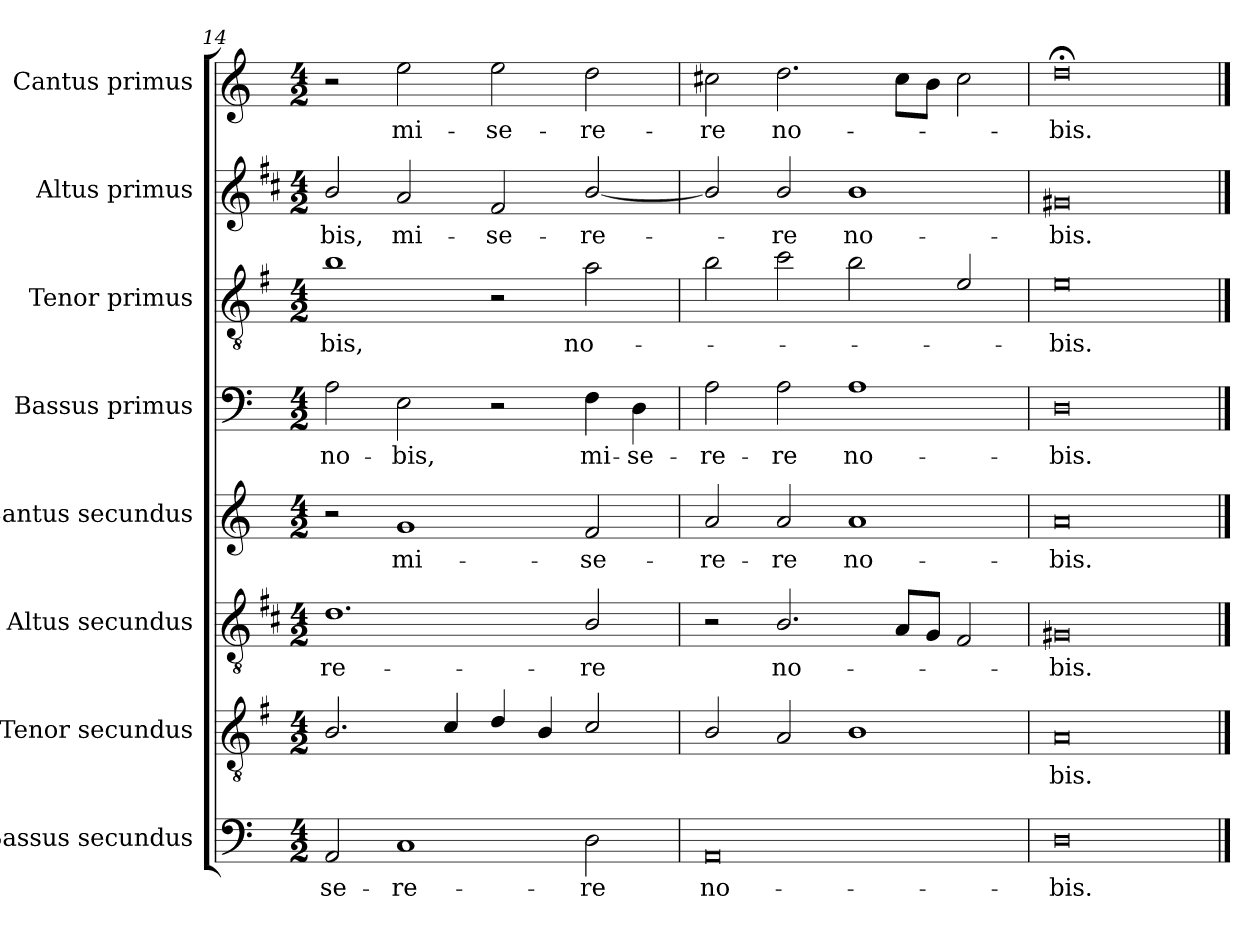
**kern	**text	**kern	**text	**kern	**text	**kern	**text	**kern	**text	**kern	**text	**kern	**text	**kern	**text
*part8	*part8	*part7	*part7	*part6	*part6	*part5	*part5	*part4	*part4	*part3	*part3	*part2	*part2	*part1	*part1
*staff8	*staff8	*staff7	*staff7	*staff6	*staff6	*staff5	*staff5	*staff4	*staff4	*staff3	*staff3	*staff2	*staff2	*staff1	*staff1
*I"Bassus secundus	*	*I"Tenor secundus	*	*I"Altus secundus	*	*I"Cantus secundus	*	*I"Bassus primus	*	*I"Tenor primus	*	*I"Altus primus	*	*I"Cantus primus	*
*I'B2	*	*I'T2	*	*I'A2	*	*I'C2	*	*I'B1	*	*I'T1	*	*I'A1	*	*I'C1	*
*clefF4	*	*clefGv2	*	*clefGv2	*	*clefG2	*	*clefF4	*	*clefGv2	*	*clefG2	*	*clefG2	*
*	*	*ITrd4c7	*	*ITrd1c2	*	*	*	*	*	*ITrd4c7	*	*ITrd1c2	*	*	*
*k[]	*	*k[]	*	*k[]	*	*k[]	*	*k[]	*	*k[]	*	*k[]	*	*k[]	*
*C:	*	*C:	*	*C:	*	*C:	*	*C:	*	*C:	*	*C:	*	*C:	*
*M4/2	*	*M4/2	*	*M4/2	*	*M4/2	*	*M4/2	*	*M4/2	*	*M4/2	*	*M4/2	*
=14	=14	=14	=14	=14	=14	=14	=14	=14	=14	=14	=14	=14	=14	=14	=14
!	!LO:LY:b	!	!	!	!LO:LY:b	!	!	!	!LO:LY:b	!	!LO:LY:b	!	!LO:LY:b	!	!
2AA/	-se-	2.E/	.	1.c	-re-	2r	.	2A\	no-	1e	-bis,	2a/	-bis,	2r	.
!	!LO:LY:b	!	!	!	!	!	!LO:LY:b	!	!LO:LY:b	!	!	!	!LO:LY:b	!	!LO:LY:b
1C	-re-	.	.	.	.	1g	mi-	2E\	-bis,	.	.	2g/	mi-	2ee\	mi-
.	.	4F/	.	.	.	.	.	.	.	.	.	.	.	.	.
!	!	!	!	!	!	!	!	!	!	!	!	!	!LO:LY:b	!	!LO:LY:b
.	.	4G/	.	.	.	.	.	2r	.	2r	.	2e/	-se-	2ee\	-se-
.	.	4E/	.	.	.	.	.	.	.	.	.	.	.	.	.
!	!LO:LY:b	!	!	!	!LO:LY:b	!	!LO:LY:b	!	!LO:LY:b	!	!LO:LY:b	!	!LO:LY:b	!	!LO:LY:b
2D\	-re	2F/	.	2A/	-re	2f/	-se-	4F\	mi-	2d\	no-	[2a/	-re-	2dd\	-re-
!	!	!	!	!	!	!	!	!	!LO:LY:b	!	!	!	!	!	!
.	.	.	.	.	.	.	.	4D\	-se-	.	.	.	.	.	.
=15	=15	=15	=15	=15	=15	=15	=15	=15	=15	=15	=15	=15	=15	=15	=15
!	!LO:LY:b	!	!	!	!	!	!LO:LY:b	!	!LO:LY:b	!	!	!	!	!	!LO:LY:b
0AA	no-	2E/	.	2r	.	2a/	-re-	2A\	-re-	2e\	.	2a/]	.	2cc#X\	-re
!	!	!	!	!	!LO:LY:b	!	!LO:LY:b	!	!LO:LY:b	!	!	!	!LO:LY:b	!	!LO:LY:b
.	.	2D/	.	2.A/	no-	2a/	-re	2A\	-re	2f\	.	2a/	-re	2.dd\	no-
!	!	!	!	!	!	!	!LO:LY:b	!	!LO:LY:b	!	!	!	!LO:LY:b	!	!
.	.	1E	.	.	.	1a	no-	1A	no-	2e\	.	1a	no-	.	.
.	.	.	.	8G/L	.	.	.	.	.	.	.	.	.	8cc#\L	.
.	.	.	.	8F/J	.	.	.	.	.	.	.	.	.	8b\J	.
.	.	.	.	2E/	.	.	.	.	.	2A/	.	.	.	2cc#\	.
=16	=16	=16	=16	=16	=16	=16	=16	=16	=16	=16	=16	=16	=16	=16	=16
!	!LO:LY:b	!	!LO:LY:b	!	!LO:LY:b	!	!LO:LY:b	!	!LO:LY:b	!	!LO:LY:b	!	!LO:LY:b	!	!LO:LY:b
0D	-bis.	0D	-bis.	0F#X	-bis.	0a	-bis.	0D	-bis.	0A	-bis.	0f#X	-bis.	0dd;<	-bis.
==	==	==	==	==	==	==	==	==	==	==	==	==	==	==	==
*-	*-	*-	*-	*-	*-	*-	*-	*-	*-	*-	*-	*-	*-	*-	*-
